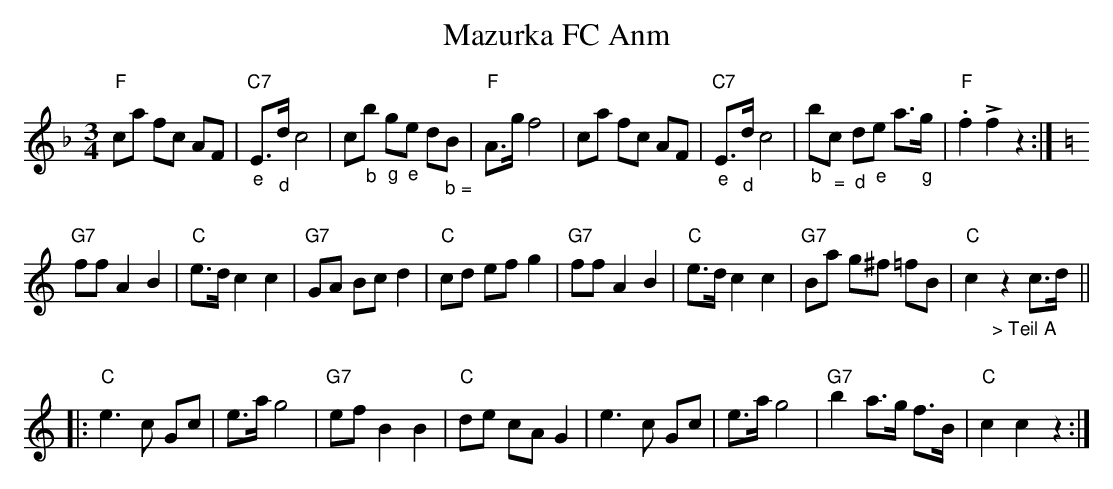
X:1
T: Mazurka FC Anm
M:3/4
L:1/8
K:F %%MIDI gchordon
"F"ca fc AF | "C7""_e"E>"_d"d c4 | c"_b"b "_g"g"_e"e d"_ b ="B | "F"A>g f4 |\
 ca fc AF | "C7""_e"E>"_d"d c4 | "_b"b"_ ="c "_d"d"_e"e a>"_g"g | "F".f2 +>+f2 z2 :|
K:C
"" "G7"ff A2B2 | "C"e>d c2c2 | "G7"GA Bc d2 | "C"cd ef g2 |\
   "G7"ff A2B2 | "C"e>d c2c2 | "G7"Ba g^f =fB | "C"c2"_> Teil A"z2 c>d ||
|:"" "C"e3c Gc | e>a g4 | "G7"ef B2B2 | "C"de cA G2 |\
        e3c Gc | e>a g4 | "G7"b2 a>g f>B | "C"c2c2z2 :|
